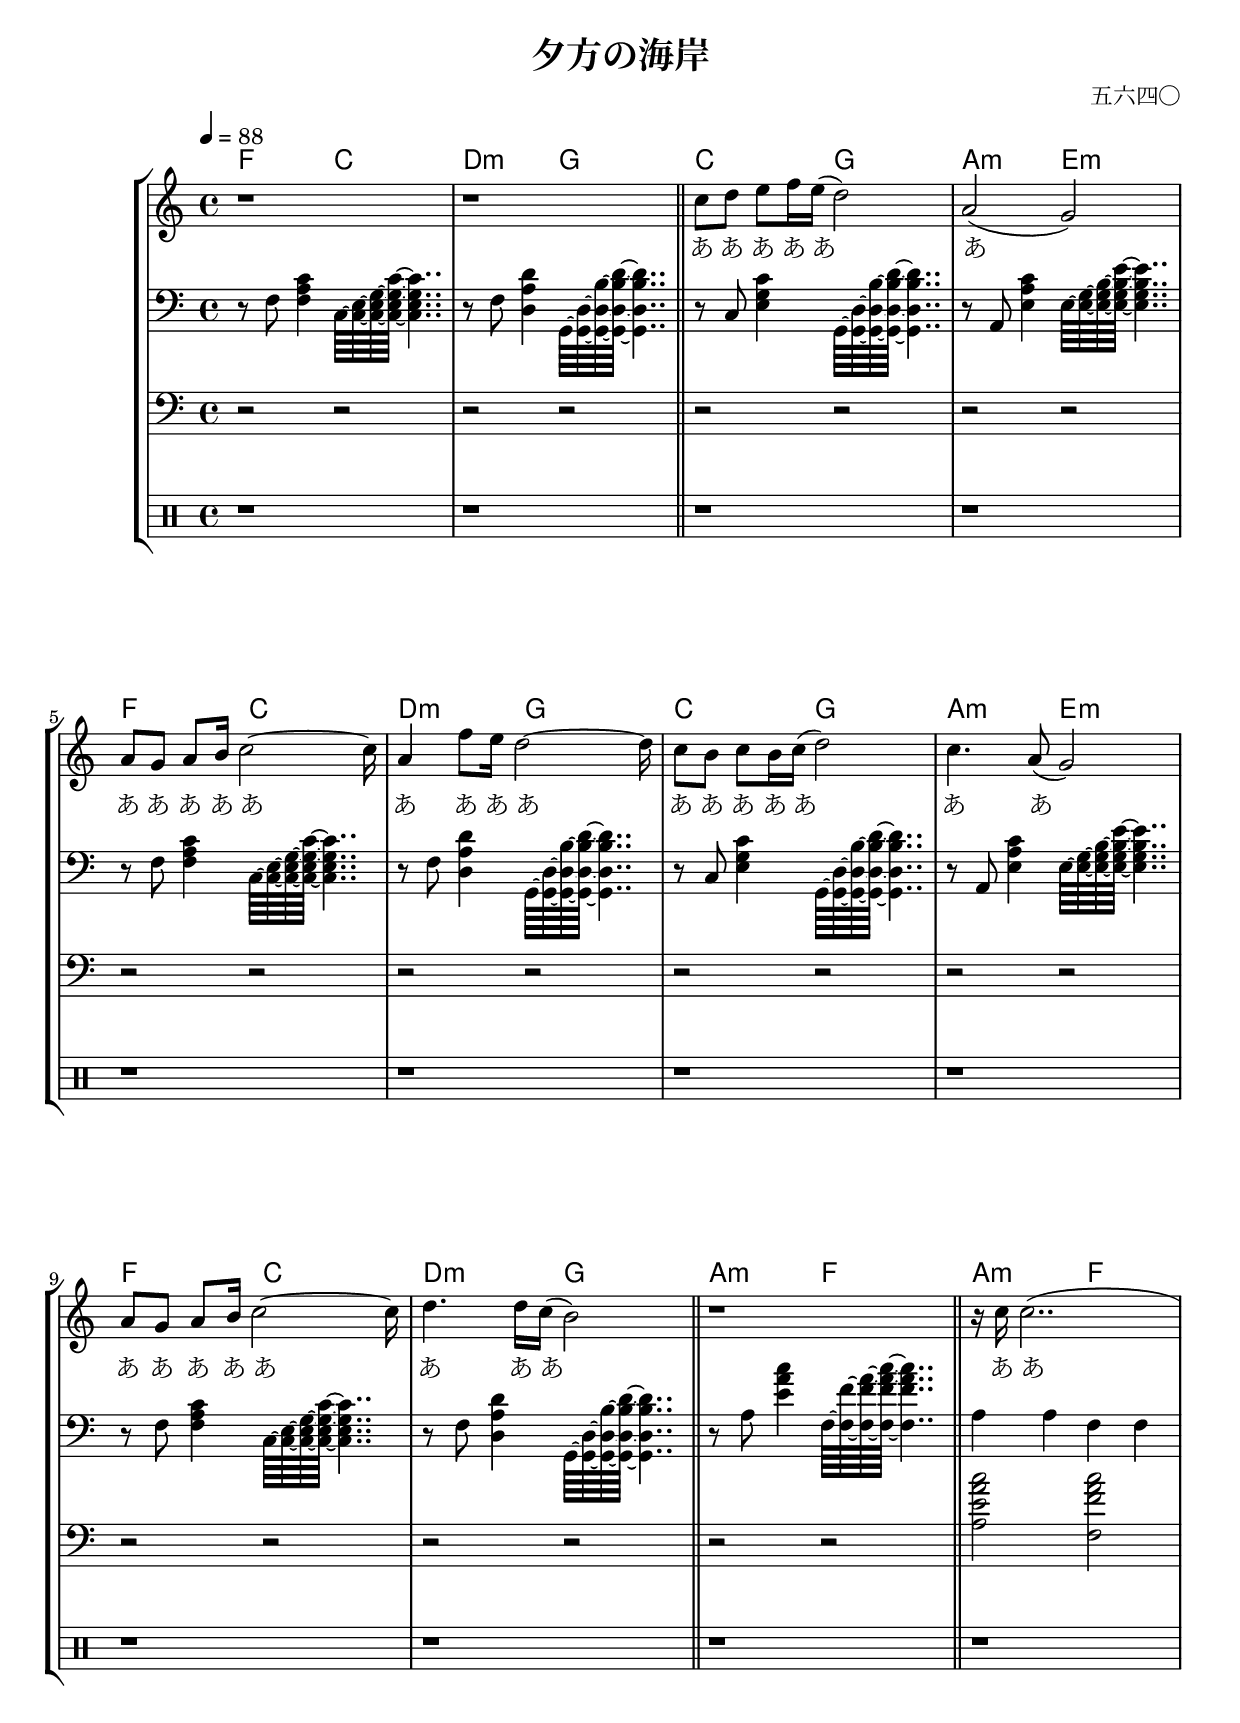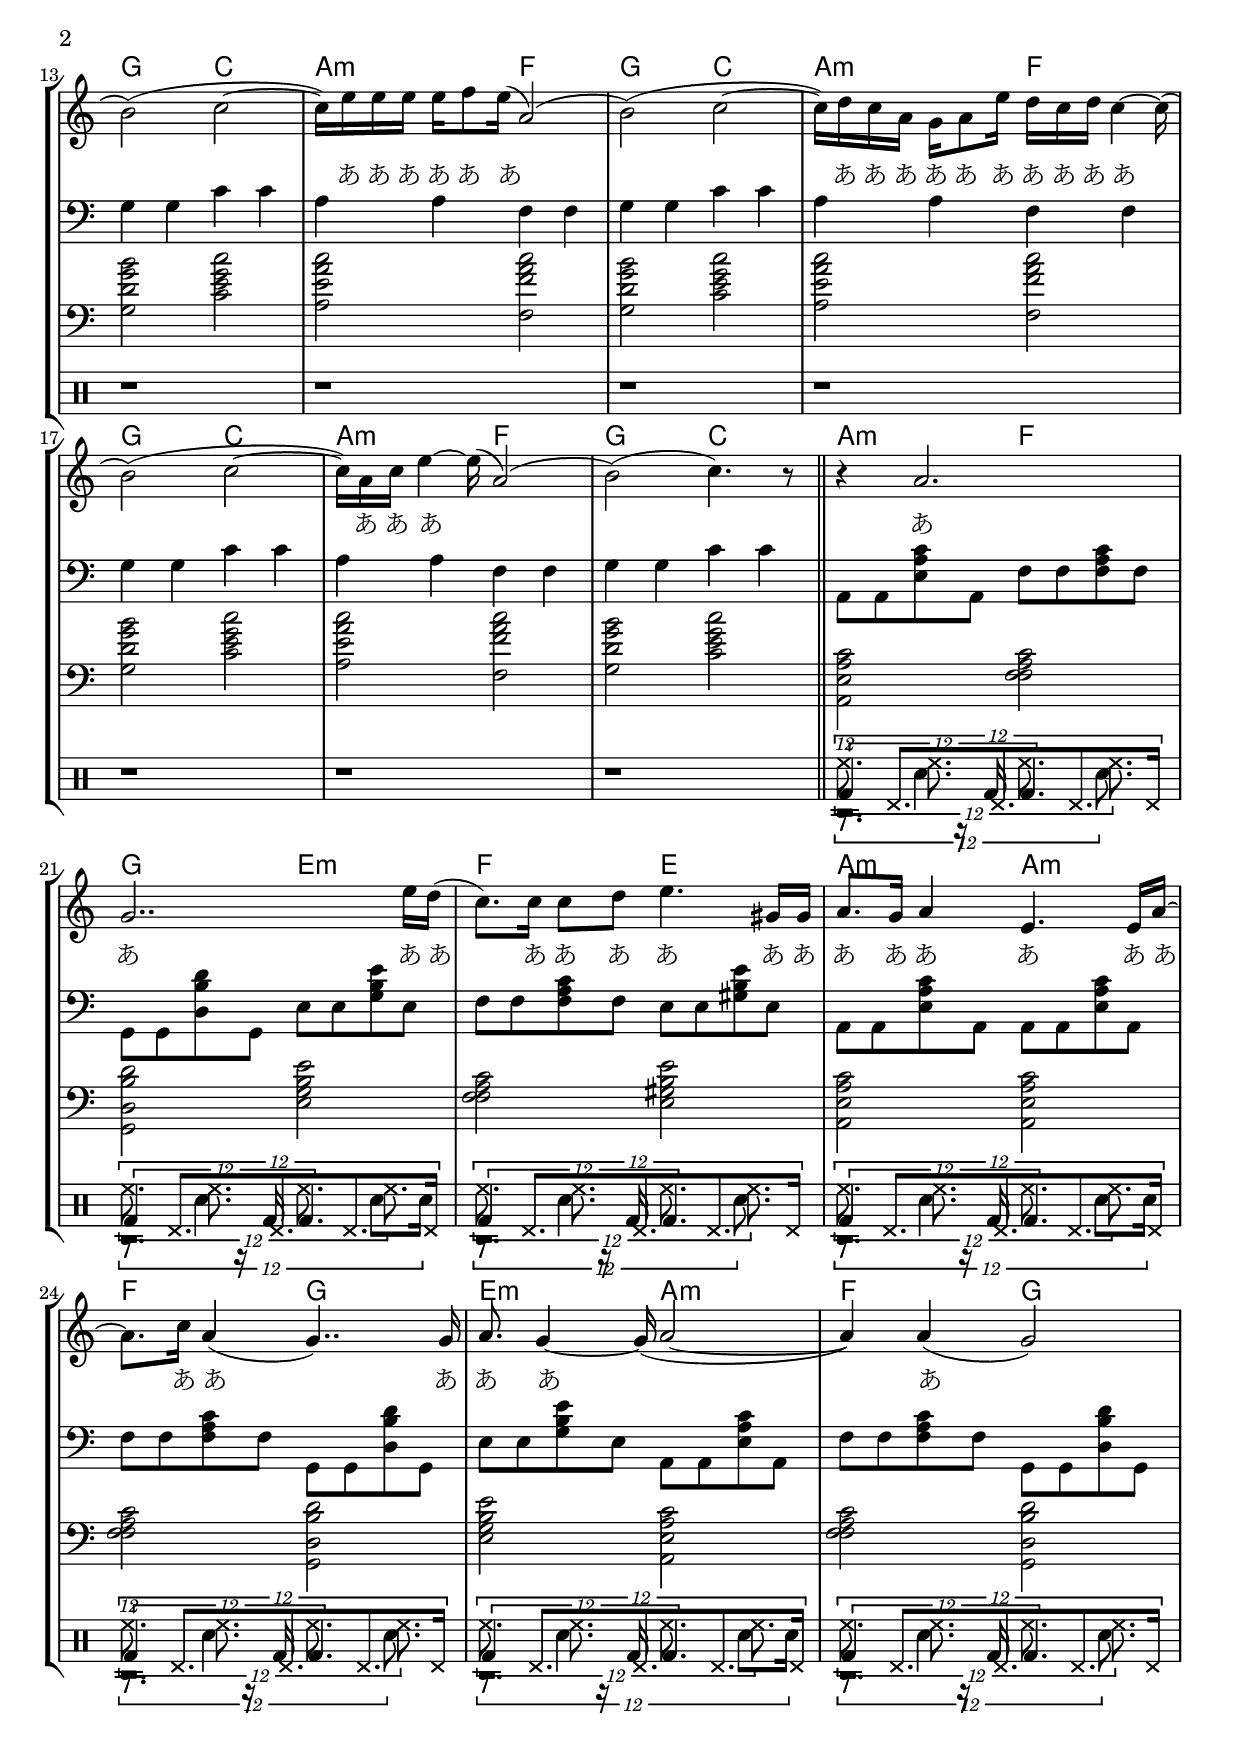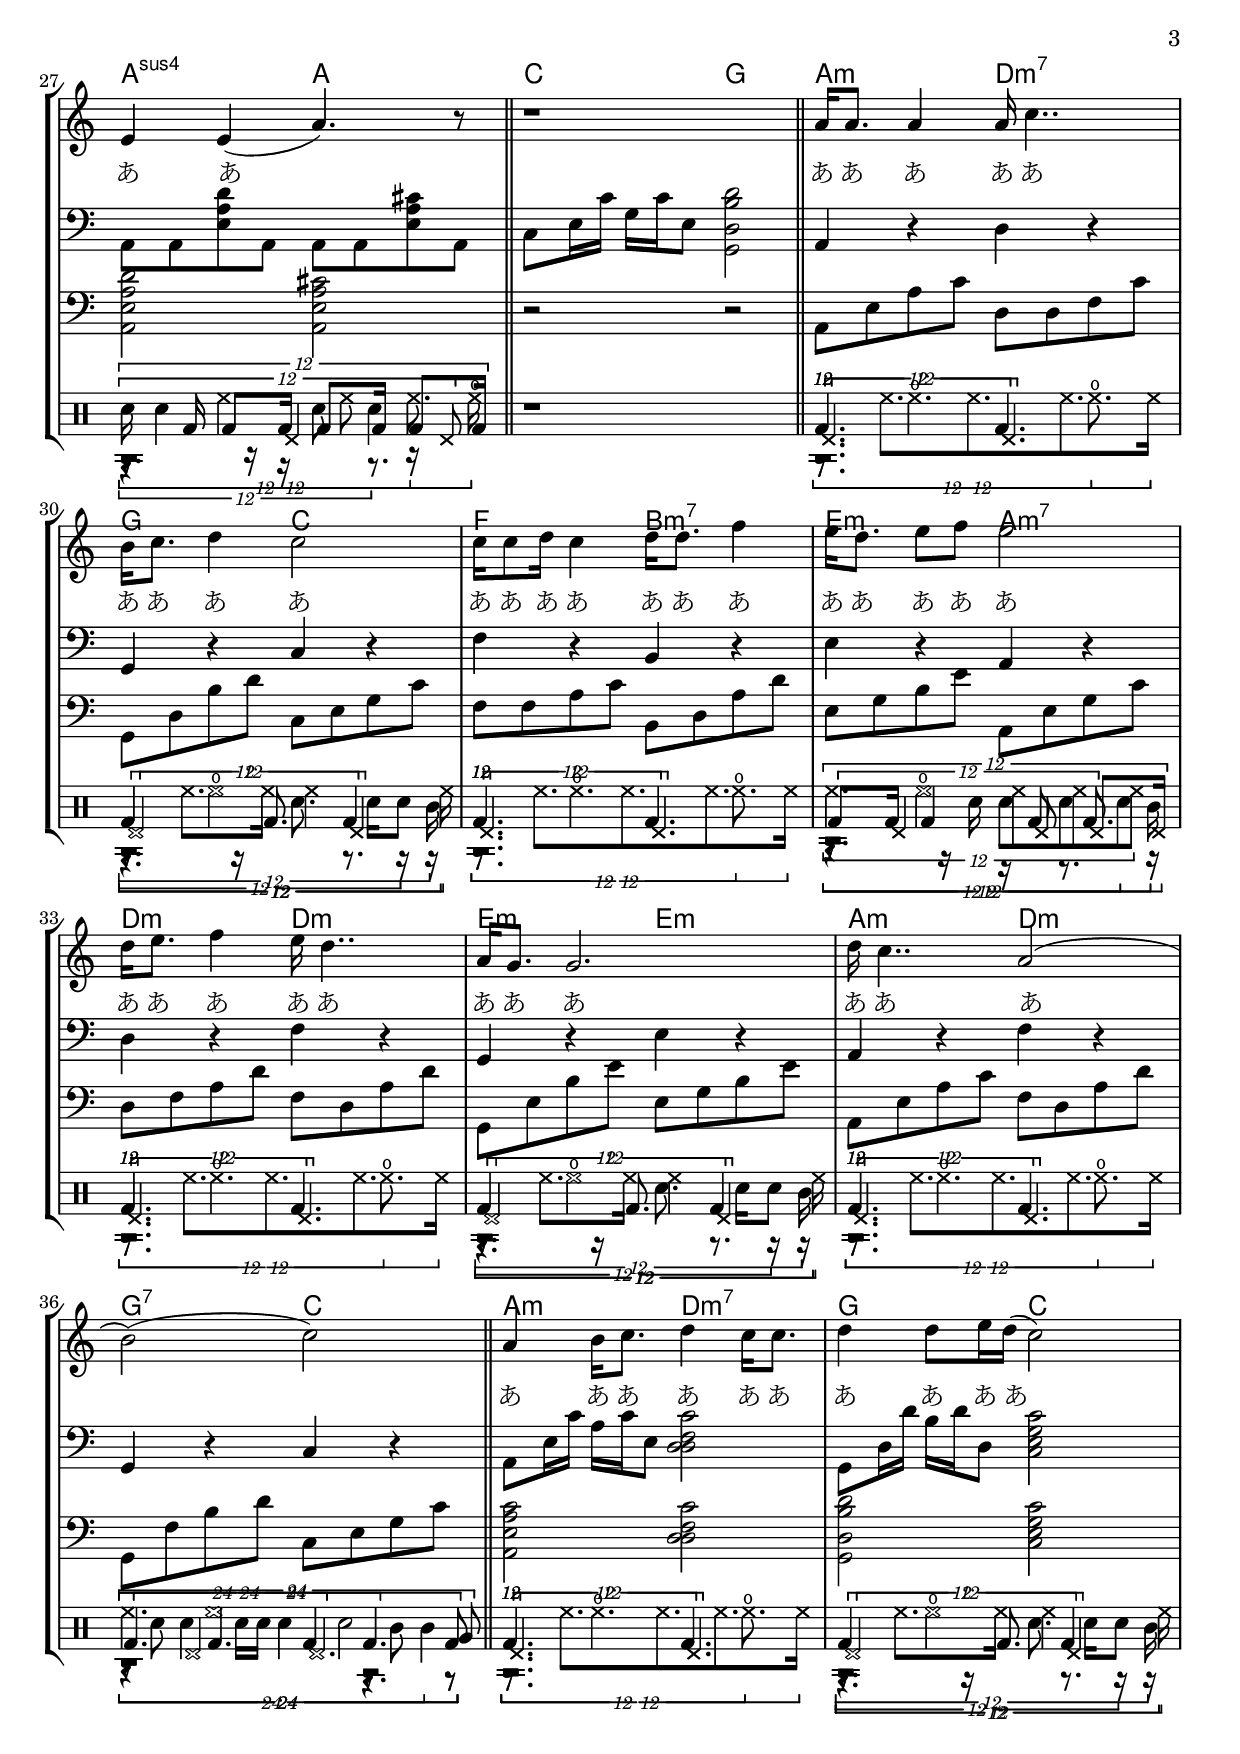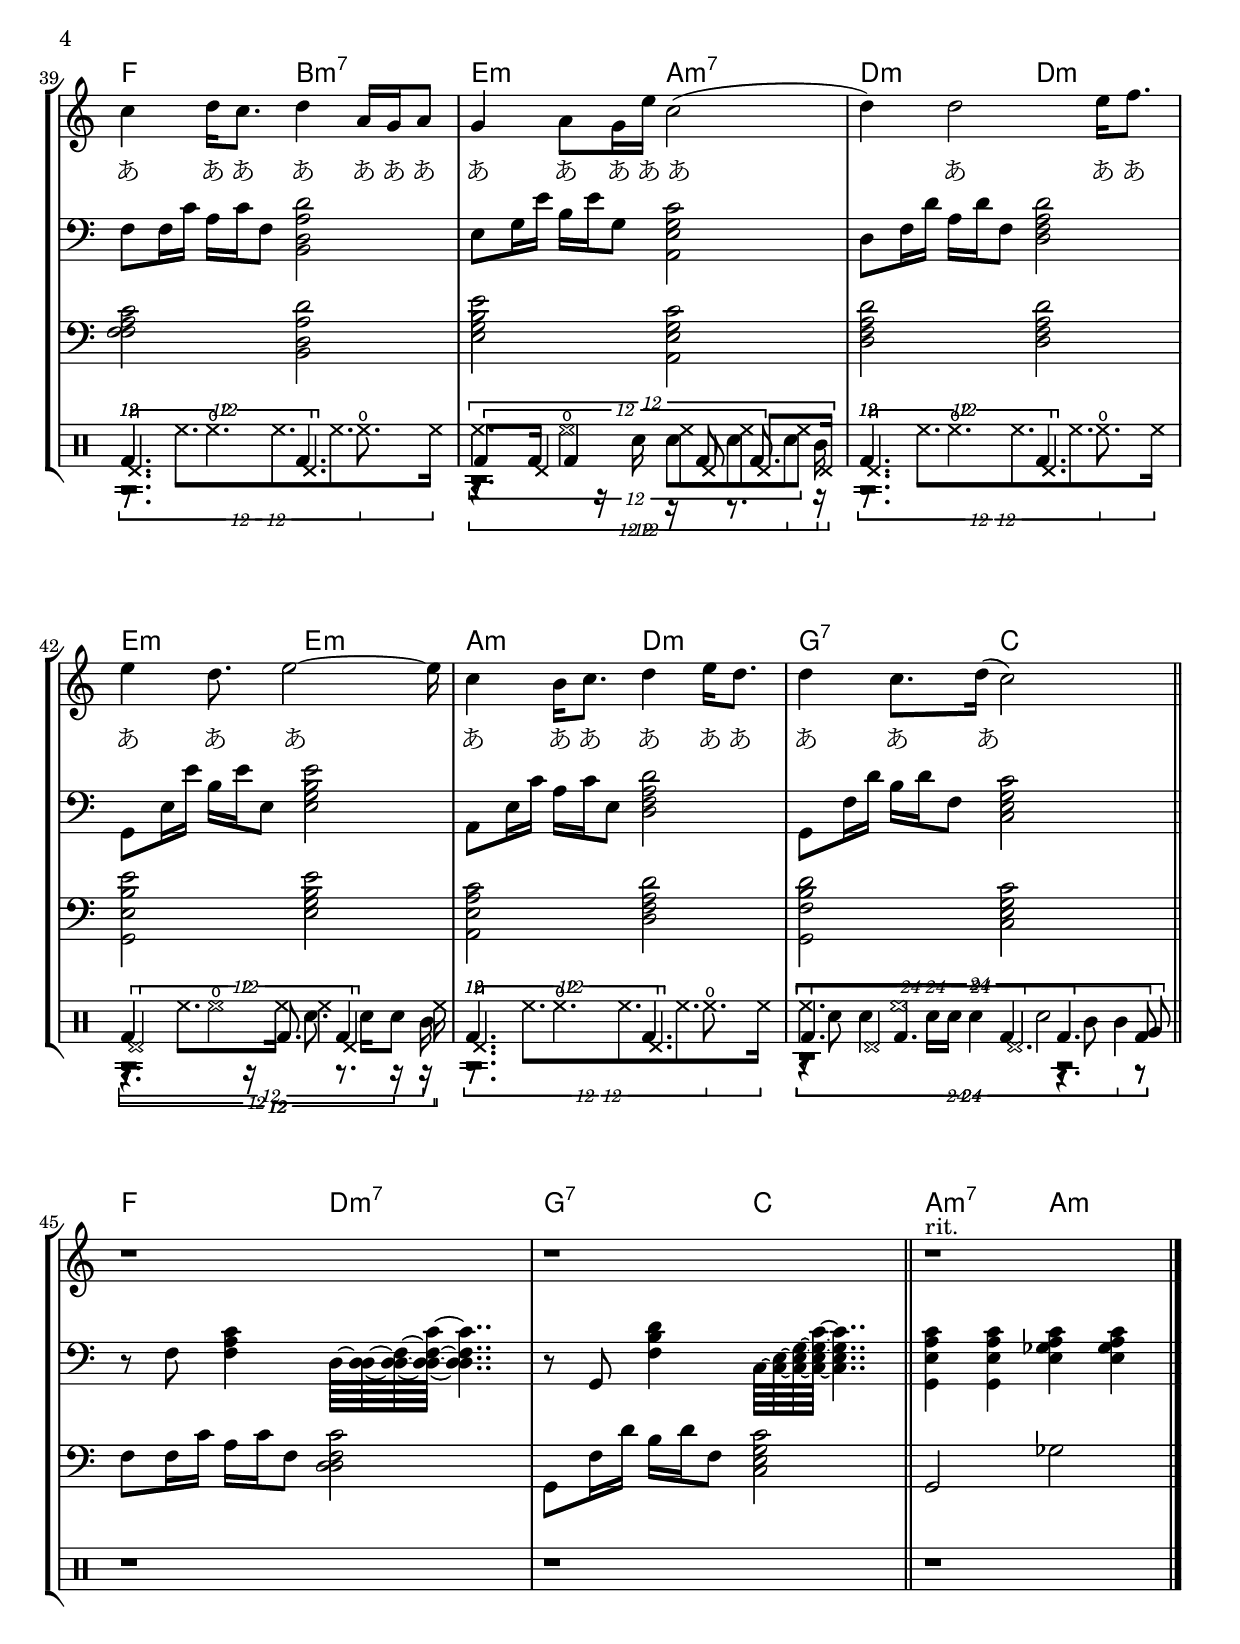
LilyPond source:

\version "2.12.1"

\header {
	title = \markup {夕方の海岸}
	composer = \markup \center-column {五六四〇}
}

harmony = \chordmode {
	f2 c d:m g 

	c g a:m e:m f c d:m g c g a:m e:m f c d:m g 

	a:m f 

	a:m f g c a:m f g c a:m f g c a:m f g c 

	a:m f g e:m f e a:m a:m f g e:m a:m f g a:sus4 a 

	c g 

	a:m d:min7 g c f b:m7 e:m a:min7 d:m d:m e:m e:m a:m d:m g:7 c 

	a:m d:min7 g c f b:m7 e:m a:min7 d:m d:m e:m e:m a:m d:m g:7 c 

	f d:min7 g:7 c 

	a:min7 a:m 
}

melody = {
	\key c \major
	\tempo 4 = 88
	r1 | r1   
	\set Staff.midiInstrument = #"Acoustic Guitar (nylon)"
	 c''8  d''8  e''8  f''16  e''16  (d''2) 
	a'2  (g'2) 
	a'8  g'8  a'8  b'16  c''2~c''16 
	a'4  f''8  e''16  d''2~d''16 
	c''8  b'8  c''8  b'16  c''16  (d''2) 
	c''4.  a'8  (g'2) 
	a'8  g'8  a'8  b'16  c''2~c''16 
	d''4.  d''16  c''16  (b'2)
	r1   
	\set Staff.midiInstrument = #"Acoustic Guitar (nylon)"
	r16 c''16  c''2.. 
	(b'2)  (c''2~ 
	c''16)  e''16  e''16  e''16  e''16  f''8  e''16  (a'2) 
	(b'2)  (c''2~ 
	c''16)  d''16  c''16  a'16  g'16  a'8  e''16  d''16  c''16  d''16  c''4~c''16 
	(b'2)  (c''2~ 
	c''16)  a'16  c''16  e''4~e''16  (a'2) 
	(b'2)  (c''4.)  	r8 	\set Staff.midiInstrument = #"Acoustic Guitar (nylon)"
	r4 a'2. 
	g'2..  e''16  d''16 
	(c''8.)  c''16  c''8  d''8  e''4.  gis'16  gis'16 
	a'8.  g'16  a'4  e'4.  e'16  a'16~ 
	a'8.  c''16  a'4  (g'4..)  g'16 
	a'8.  g'4~g'16  (a'2~ 
	a'4)  a'4  (g'2) 
	e'4  e'4  (a'4.)  	r8 	r1   
	\set Staff.midiInstrument = #"Acoustic Guitar (nylon)"
	 a'16  a'8.  a'4  a'16  c''4.. 
	b'16  c''8.  d''4  c''2 
	c''16  c''8  d''16  c''4  d''16  d''8.  f''4 
	e''16  d''8.  e''8  f''8  e''2 
	d''16  e''8.  f''4  e''16  d''4.. 
	a'16  g'8.  g'2. 
	d''16  c''4..  a'2 
	(b'2)  (c''2)
	\set Staff.midiInstrument = #"Acoustic Guitar (nylon)"
	 a'4  b'16  c''8.  d''4  c''16  c''8. 
	d''4  d''8  e''16  d''16  (c''2) 
	c''4  d''16  c''8.  d''4  a'16  g'16  a'8 
	g'4  a'8  g'16  e''16  c''2 
	(d''4)  d''2  e''16  f''8. 
	e''4  d''8.  e''2~e''16 
	c''4  b'16  c''8.  d''4  e''16  d''8. 
	d''4  c''8.  d''16  (c''2)
	r1 | r1   
	r1^"rit." \bar "|."
}

words = \lyricmode {
	
	あ  あ  あ  あ  あ  あ  あ  あ  あ  あ  あ  あ  あ  あ  あ  あ  あ  あ  あ  あ  あ  あ  あ  あ  あ  あ  あ  あ  あ  あ  
	
	あ  あ  あ  あ  あ  あ  あ  あ  あ  あ  あ  あ  あ  あ  あ  あ  あ  あ  あ  あ  あ  
	あ  あ  あ  あ  あ  あ  あ  あ  あ  あ  あ  あ  あ  あ  あ  あ  あ  あ  あ  あ  あ  あ  あ  あ  
	
	あ  あ  あ  あ  あ  あ  あ  あ  あ  あ  あ  あ  あ  あ  あ  あ  あ  あ  あ  あ  あ  あ  あ  あ  あ  あ  あ  あ  あ  あ  あ  あ  
	あ  あ  あ  あ  あ  あ  あ  あ  あ  あ  あ  あ  あ  あ  あ  あ  あ  あ  あ  あ  あ  あ  あ  あ  あ  あ  あ  あ  あ  あ  あ  あ  あ  あ  あ  あ  あ  
	
	
}

tempochange = {
	\tempo 4 = 88
	r1 | r1 \bar "||"
	\tempo 4 = 88
	r1 | r1 | r1 | r1 | r1 | r1 | r1 | r1 \bar "||"
	\tempo 4 = 88
	r1 \bar "||"
	\tempo 4 = 88
	r1 | r1 | r1 | r1 | r1 | r1 | r1 | r1 \bar "||"
	\tempo 4 = 88
	r1 | r1 | r1 | r1 | r1 | r1 | r1 | r1 \bar "||"
	\tempo 4 = 88
	r1 \bar "||"
	\tempo 4 = 88
	r1 | r1 | r1 | r1 | r1 | r1 | r1 | r1 \bar "||"
	\tempo 4 = 88
	r1 | r1 | r1 | r1 | r1 | r1 | r1 | r1 \bar "||"
	\tempo 4 = 88
	r1 | r1 \bar "||"
	\tempo 4 = 88
	\tempo 4 = 66 r2 \tempo 4 = 58 r2 \bar "|."
}

mainacc = {
	\clef bass
	\set Staff.midiInstrument = #"Seashore"
	\key c \major
	\tempo 4 = 88
	r8 f8 <f a c'>4
	c64~ <c~ e~> <c~ e~ g~> <c e g c'>~ <c e g c'>4..
	r8 f8 <d a d'>4
	g,64~ <g,~ d~> <g,~ d~ b~> <g, d b d'>~ <g, d b d'>4..
	\bar "||"

	\set Staff.midiInstrument = #"Seashore"
	r8 c8 <e g c'>4
	g,64~ <g,~ d~> <g,~ d~ b~> <g, d b d'>~ <g, d b d'>4..
	r8 a,8 <e a c'>4
	e64~ <e~ g~> <e~ g~ b~> <e g b e'>~ <e g b e'>4..
	r8 f8 <f a c'>4
	c64~ <c~ e~> <c~ e~ g~> <c e g c'>~ <c e g c'>4..
	r8 f8 <d a d'>4
	g,64~ <g,~ d~> <g,~ d~ b~> <g, d b d'>~ <g, d b d'>4..
	r8 c8 <e g c'>4
	g,64~ <g,~ d~> <g,~ d~ b~> <g, d b d'>~ <g, d b d'>4..
	r8 a,8 <e a c'>4
	e64~ <e~ g~> <e~ g~ b~> <e g b e'>~ <e g b e'>4..
	r8 f8 <f a c'>4
	c64~ <c~ e~> <c~ e~ g~> <c e g c'>~ <c e g c'>4..
	r8 f8 <d a d'>4
	g,64~ <g,~ d~> <g,~ d~ b~> <g, d b d'>~ <g, d b d'>4..
	\bar "||"

	\set Staff.midiInstrument = #"Seashore"
	r8 a8 <e' a' c''>4
	f64~ <f~ f'~> <f~ f'~ a'~> <f f' a' c''>~ <f f' a' c''>4..
	\bar "||"

	\set Staff.midiInstrument = #"Acoustic Bass"
	a4 a4
	f4 f4
	g4 g4
	c'4 c'4
	a4 a4
	f4 f4
	g4 g4
	c'4 c'4
	a4 a4
	f4 f4
	g4 g4
	c'4 c'4
	a4 a4
	f4 f4
	g4 g4
	c'4 c'4
	\bar "||"

	\set Staff.midiInstrument = #"Electric Bass (finger)"
	a,8 a,8 <e a c'>8 a,8
	f8 f8 <f a c'>8 f8
	g,8 g,8 <d b d'>8 g,8
	e8 e8 <g b e'>8 e8
	f8 f8 <f a c'>8 f8
	e8 e8 <gis b e'>8 e8
	a,8 a,8 <e a c'>8 a,8
	a,8 a,8 <e a c'>8 a,8
	f8 f8 <f a c'>8 f8
	g,8 g,8 <d b d'>8 g,8
	e8 e8 <g b e'>8 e8
	a,8 a,8 <e a c'>8 a,8
	f8 f8 <f a c'>8 f8
	g,8 g,8 <d b d'>8 g,8
	a,8 a,8 <e a d'>8 a,8
	a,8 a,8 <e a cis'>8 a,8
	\bar "||"

	\set Staff.midiInstrument = #"Seashore"
	c8 e16 c' g c' e8
	<g, d b d'>2
	\bar "||"

	\set Staff.midiInstrument = #"Electric Bass (finger)"
	a,4 r4
	d4 r4
	g,4 r4
	c4 r4
	f4 r4
	b,4 r4
	e4 r4
	a,4 r4
	d4 r4
	f4 r4
	g,4 r4
	e4 r4
	a,4 r4
	f4 r4
	g,4 r4
	c4 r4
	\bar "||"

	\set Staff.midiInstrument = #"Seashore"
	a,8 e16 c' a c' e8
	<d d f c'>2
	g,8 d16 d' b d' d8
	<c e g c'>2
	f8 f16 c' a c' f8
	<b, d a d'>2
	e8 g16 e' b e' g8
	<a, e g c'>2
	d8 f16 d' a d' f8
	<f d a d'>2
	g,8 e16 e' b e' e8
	<e g b e'>2
	a,8 e16 c' a c' e8
	<f d a d'>2
	g,8 f16 d' b d' f8
	<c e g c'>2
	\bar "||"

	\set Staff.midiInstrument = #"Seashore"
	r8 f8 <f a c'>4
	d64~ <d~ d~> <d~ d~ f~> <d d f c'>~ <d d f c'>4..
	r8 g,8 <f b d'>4
	c64~ <c~ e~> <c~ e~ g~> <c e g c'>~ <c e g c'>4..
	\bar "||"

	\set Staff.midiInstrument = #"Seashore"
	<g, e a c'>4 <g, e a c'>4
	<ges e a c'>4 <ges e a c'>4
	\bar "|."
}

subacc = {
	\clef bass
	\set Staff.midiInstrument = #"Acoustic grand"
	\key c \major
	\tempo 4 = 88
	r2
	r2
	r2
	r2
	\bar "||"

	\set Staff.midiInstrument = #"Acoustic grand"
	r2
	r2
	r2
	r2
	r2
	r2
	r2
	r2
	r2
	r2
	r2
	r2
	r2
	r2
	r2
	r2
	\bar "||"

	\set Staff.midiInstrument = #"Acoustic grand"
	r2
	r2
	\bar "||"

	\set Staff.midiInstrument = #"String Ensemble 1"
	<a e' a' c''>2
	<f f' a' c''>2
	<g d' g' b'>2
	<c' e' g' c''>2
	<a e' a' c''>2
	<f f' a' c''>2
	<g d' g' b'>2
	<c' e' g' c''>2
	<a e' a' c''>2
	<f f' a' c''>2
	<g d' g' b'>2
	<c' e' g' c''>2
	<a e' a' c''>2
	<f f' a' c''>2
	<g d' g' b'>2
	<c' e' g' c''>2
	\bar "||"

	\set Staff.midiInstrument = #"FX 1 (rain)"
	<a, e a c'>2
	<f f a c'>2
	<g, d b d'>2
	<e g b e'>2
	<f f a c'>2
	<e gis b e'>2
	<a, e a c'>2
	<a, e a c'>2
	<f f a c'>2
	<g, d b d'>2
	<e g b e'>2
	<a, e a c'>2
	<f f a c'>2
	<g, d b d'>2
	<a, e a d'>2
	<a, e a cis'>2
	\bar "||"

	\set Staff.midiInstrument = #"Acoustic grand"
	r2
	r2
	\bar "||"

	\set Staff.midiInstrument = #"String Ensemble 1"
	a,8 e8 a8 c'8
	d8 d8 f8 c'8
	g,8 d8 b8 d'8
	c8 e8 g8 c'8
	f8 f8 a8 c'8
	b,8 d8 a8 d'8
	e8 g8 b8 e'8
	a,8 e8 g8 c'8
	d8 f8 a8 d'8
	f8 d8 a8 d'8
	g,8 e8 b8 e'8
	e8 g8 b8 e'8
	a,8 e8 a8 c'8
	f8 d8 a8 d'8
	g,8 f8 b8 d'8
	c8 e8 g8 c'8
	\bar "||"

	\set Staff.midiInstrument = #"Lead 1 (square)"
	<a, e a c'>2
	<d d f c'>2
	<g, d b d'>2
	<c e g c'>2
	<f f a c'>2
	<b, d a d'>2
	<e g b e'>2
	<a, e g c'>2
	<d f a d'>2
	<f d a d'>2
	<g, e b e'>2
	<e g b e'>2
	<a, e a c'>2
	<f d a d'>2
	<g, f b d'>2
	<c e g c'>2
	\bar "||"

	\set Staff.midiInstrument = #"Acoustic Guitar (nylon)"
	f8 f16 c' a c' f8
	<d d f c'>2
	g,8 f16 d' b d' f8
	<c e g c'>2
	\bar "||"

	\set Staff.midiInstrument = #"Bird Tweet"
	g,2
	~ges2
	\bar "|."
}

percA = {
	\drummode {
	r1 |r1 \bar "||"
	r1 |r1 |r1 |r1 |r1 |r1 |r1 |r1 \bar "||"
	r1 \bar "||"
	r1 |r1 |r1 |r1 |r1 |r1 |r1 |r1 \bar "||"
	\times 16/12{ hh8. hh8. hh8. hh8. } |\times 16/12{ hh8. hh8. hh8. hh8. } |\times 16/12{ hh8. hh8. hh8. hh8. } |\times 16/12{ hh8. hh8. hh8. hh8. } |\times 16/12{ hh8. hh8. hh8. hh8. } |\times 16/12{ hh8. hh8. hh8. hh8. } |\times 16/12{ hh8. hh8. hh8. hh8. } |\times 16/12{ r8. hh4 hh8 hh8. } \bar "||"
	r1 \bar "||"
	\times 16/12{ r8 hh8. hh8. hh8. hh16 } |\times 16/12{ r8 hh8. hh16 hh4 r16 hh16 } |\times 16/12{ r8 hh8. hh8. hh8. hh16 } |\times 16/12{ hh4. hh8 hh8 hh8 } |\times 16/12{ r8 hh8. hh8. hh8. hh16 } |\times 16/12{ r8 hh8. hh16 hh4 r16 hh16 } |\times 16/12{ r8 hh8. hh8. hh8. hh16 } |\times 16/24{ hh4. hh1 r8 } \bar "||"
	\times 16/12{ r8 hh8. hh8. hh8. hh16 } |\times 16/12{ r8 hh8. hh16 hh4 r16 hh16 } |\times 16/12{ r8 hh8. hh8. hh8. hh16 } |\times 16/12{ hh4. hh8 hh8 hh8 } |\times 16/12{ r8 hh8. hh8. hh8. hh16 } |\times 16/12{ r8 hh8. hh16 hh4 r16 hh16 } |\times 16/12{ r8 hh8. hh8. hh8. hh16 } |\times 16/24{ hh4. hh1 r8 } \bar "||"
	r1 |r1 \bar "||"
	r1 \bar "|."
	}
}

percB = {
	\drummode {
	r1 |r1 \bar "||"
	r1 |r1 |r1 |r1 |r1 |r1 |r1 |r1 \bar "||"
	r1 \bar "||"
	r1 |r1 |r1 |r1 |r1 |r1 |r1 |r1 \bar "||"
	\times 16/12{ r8. sn4. sn8. } |\times 16/12{ r8. sn4. sn8 sn16 } |\times 16/12{ r8. sn4. sn8. } |\times 16/12{ r8. sn4. sn8 sn16 } |\times 16/12{ r8. sn4. sn8. } |\times 16/12{ r8. sn4. sn8 sn16 } |\times 16/12{ r8. sn4. sn8. } |\times 16/12{ sn16 sn4 r16 sn8 sn4 } \bar "||"
	r1 \bar "||"
	\times 16/12{ r2. } |\times 16/12{ r4. sn8. sn16 sn8 } |\times 16/12{ r2. } |\times 16/12{ r4 r16 sn16 sn8 sn8 sn8 } |\times 16/12{ r2. } |\times 16/12{ r4. sn8. sn16 sn8 } |\times 16/12{ r2. } |\times 16/24{ r8 sn8 sn4 sn16 sn16 sn4 sn2 r8 } \bar "||"
	\times 16/12{ r2. } |\times 16/12{ r4. sn8. sn16 sn8 } |\times 16/12{ r2. } |\times 16/12{ r4 r16 sn16 sn8 sn8 sn8 } |\times 16/12{ r2. } |\times 16/12{ r4. sn8. sn16 sn8 } |\times 16/12{ r2. } |\times 16/24{ r8 sn8 sn4 sn16 sn16 sn4 sn2 r8 } \bar "||"
	r1 |r1 \bar "||"
	r1 \bar "|."
	}
}

percC = {
	\drummode {
	r1 |r1 \bar "||"
	r1 |r1 |r1 |r1 |r1 |r1 |r1 |r1 \bar "||"
	r1 \bar "||"
	r1 |r1 |r1 |r1 |r1 |r1 |r1 |r1 \bar "||"
	\times 16/12{ bd4 r16 bd16 bd4. } |\times 16/12{ bd4 r16 bd16 bd4. } |\times 16/12{ bd4 r16 bd16 bd4. } |\times 16/12{ bd4 r16 bd16 bd4. } |\times 16/12{ bd4 r16 bd16 bd4. } |\times 16/12{ bd4 r16 bd16 bd4. } |\times 16/12{ bd4 r16 bd16 bd4. } |\times 16/12{ r8 bd16 bd8 bd16 bd8 bd16 bd8 bd16 } \bar "||"
	r1 \bar "||"
	\times 16/12{ bd4. bd4. } |\times 16/12{ bd4 r16 bd8. bd4 } |\times 16/12{ bd4. bd4. } |\times 16/12{ bd8 bd16 bd4 bd8 bd8. } |\times 16/12{ bd4. bd4. } |\times 16/12{ bd4 r16 bd8. bd4 } |\times 16/12{ bd4. bd4. } |\times 16/24{ bd4. bd4. bd4 bd4. bd8 } \bar "||"
	\times 16/12{ bd4. bd4. } |\times 16/12{ bd4 r16 bd8. bd4 } |\times 16/12{ bd4. bd4. } |\times 16/12{ bd8 bd16 bd4 bd8 bd8. } |\times 16/12{ bd4. bd4. } |\times 16/12{ bd4 r16 bd8. bd4 } |\times 16/12{ bd4. bd4. } |\times 16/24{ bd4. bd4. bd4 bd4. bd8 } \bar "||"
	r1 |r1 \bar "||"
	r1 \bar "|."
	}
}

percD = {
	\drummode {
	r1 |r1 \bar "||"
	r1 |r1 |r1 |r1 |r1 |r1 |r1 |r1 \bar "||"
	r1 \bar "||"
	r1 |r1 |r1 |r1 |r1 |r1 |r1 |r1 \bar "||"
	\times 16/12{ r8 hhp8. hhp8. hhp8. hhp16 } |\times 16/12{ r8 hhp8. hhp8. hhp8. hhp16 } |\times 16/12{ r8 hhp8. hhp8. hhp8. hhp16 } |\times 16/12{ r8 hhp8. hhp8. hhp8. hhp16 } |\times 16/12{ r8 hhp8. hhp8. hhp8. hhp16 } |\times 16/12{ r8 hhp8. hhp8. hhp8. hhp16 } |\times 16/12{ r8 hhp8. hhp8. hhp8. hhp16 } |\times 16/12{ r4 r16 hhp4 r16 hhp8 } \bar "||"
	r1 \bar "||"
	\times 16/12{ r8. hho4. hho8. } |\times 16/12{ r8. hho2 r16 } |\times 16/12{ r8. hho4. hho8. } |\times 16/12{ r8. hho2 r16 } |\times 16/12{ r8. hho4. hho8. } |\times 16/12{ r8. hho2 r16 } |\times 16/12{ r8. hho4. hho8. } |\times 16/24{ r1 r2 } \bar "||"
	\times 16/12{ r8. hho4. hho8. } |\times 16/12{ r8. hho2 r16 } |\times 16/12{ r8. hho4. hho8. } |\times 16/12{ r8. hho2 r16 } |\times 16/12{ r8. hho4. hho8. } |\times 16/12{ r8. hho2 r16 } |\times 16/12{ r8. hho4. hho8. } |\times 16/24{ r1 r2 } \bar "||"
	r1 |r1 \bar "||"
	r1 \bar "|."
	}
}

percE = {
	\drummode {
	r1 |r1 \bar "||"
	r1 |r1 |r1 |r1 |r1 |r1 |r1 |r1 \bar "||"
	r1 \bar "||"
	r1 |r1 |r1 |r1 |r1 |r1 |r1 |r1 \bar "||"
	\times 16/12{ r2. } |r1 |r1 |r1 |\times 16/12{ r2. } |r1 |r1 |\times 16/12{ r2 r8. hho16 } \bar "||"
	r1 \bar "||"
	\times 16/12{ hhp4. hhp4. } |\times 16/12{ hhp2 hhp4 } |\times 16/12{ hhp4. hhp4. } |\times 16/12{ r8 hhp4 r16 hhp8 hhp8 hhp16 } |\times 16/12{ hhp4. hhp4. } |\times 16/12{ hhp2 hhp4 } |\times 16/12{ hhp4. hhp4. } |\times 16/24{ r4 hhp2 hhp2. } \bar "||"
	\times 16/12{ hhp4. hhp4. } |\times 16/12{ hhp2 hhp4 } |\times 16/12{ hhp4. hhp4. } |\times 16/12{ r8 hhp4 r16 hhp8 hhp8 hhp16 } |\times 16/12{ hhp4. hhp4. } |\times 16/12{ hhp2 hhp4 } |\times 16/12{ hhp4. hhp4. } |\times 16/24{ r4 hhp2 hhp2. } \bar "||"
	r1 |r1 \bar "||"
	r1 \bar "|."
	}
}

percF = {
	\drummode {
	r1 | r1 \bar "||"
	r1 | r1 | r1 | r1 | r1 | r1 | r1 | r1 \bar "||"
	r1 \bar "||"
	r1 | r1 | r1 | r1 | r1 | r1 | r1 | r1 \bar "||"
	r1 | r1 | r1 | r1 | r1 | r1 | r1 | r1 \bar "||"
	r1 \bar "||"
	\times 16/12{ r2. } |\times 16/12{ r2 r8. tomml16 } |\times 16/12{ r2. } |\times 16/12{ r2 r8. tomml16 } |\times 16/12{ r2. } |\times 16/12{ r2 r8. tomml16 } |\times 16/12{ r2. } |\times 16/24{ r1 r8 tomml8 tomml4 } \bar "||"
	\times 16/12{ r2. } |\times 16/12{ r2 r8. tomml16 } |\times 16/12{ r2. } |\times 16/12{ r2 r8. tomml16 } |\times 16/12{ r2. } |\times 16/12{ r2 r8. tomml16 } |\times 16/12{ r2. } |\times 16/24{ r1 r8 tomml8 tomml4 } \bar "||"
	r1 | r1 \bar "||"
	r1 \bar "|."
	}
}

percG = {
	\drummode {
	r1 | r1 \bar "||"
	r1 | r1 | r1 | r1 | r1 | r1 | r1 | r1 \bar "||"
	r1 \bar "||"
	r1 | r1 | r1 | r1 | r1 | r1 | r1 | r1 \bar "||"
	r1 | r1 | r1 | r1 | r1 | r1 | r1 | r1 \bar "||"
	r1 \bar "||"
	r1 |r1 |r1 |r1 |r1 |r1 |r1 |\times 16/24{ r1 r4. tomfh8 } \bar "||"
	r1 |r1 |r1 |r1 |r1 |r1 |r1 |\times 16/24{ r1 r4. tomfh8 } \bar "||"
	r1 | r1 \bar "||"
	r1 \bar "|."
	}
}

\score {
	<<
		\new StaffGroup <<
			\new ChordNames {\harmony}
			\new Voice = "melody" {\melody}
			\new Lyrics \lyricsto "melody" \words
			\new Staff = "mainacc" {\mainacc}
			\new Staff = "subacc" {\subacc}
			\new DrumStaff <<
				\new DrumVoice {\percA}
				\new DrumVoice {\percB}
				\new DrumVoice {\percC}
				\new DrumVoice {\percD}
				\new DrumVoice {\percE}
				\new DrumVoice {\percF}
				\new DrumVoice {\percG}
			>>
		>>
	>>
	\layout { }
}
